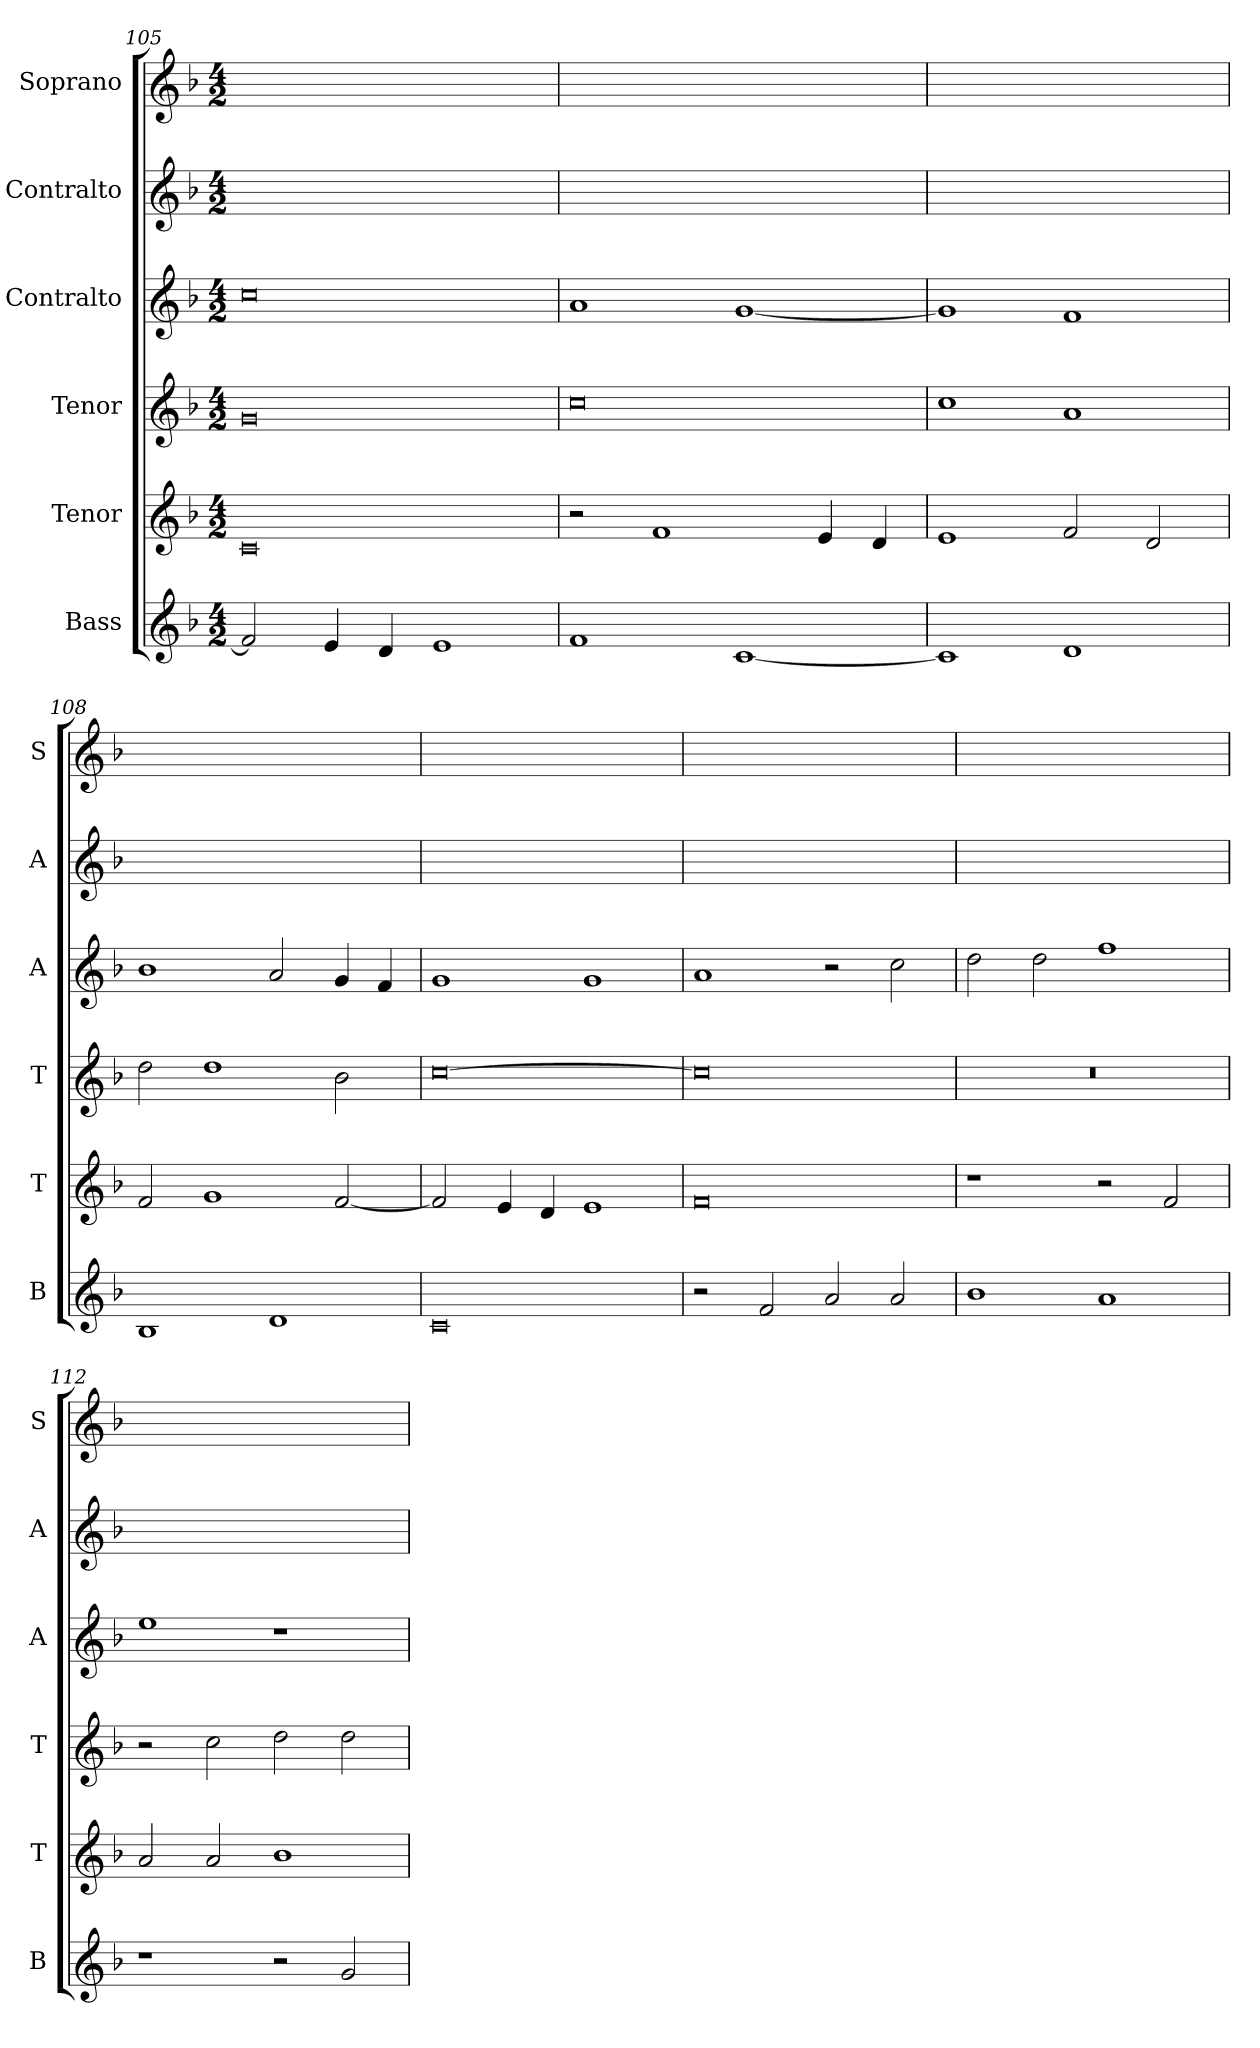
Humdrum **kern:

**kern	**kern	**kern	**kern	**kern	**kern
*part6	*part5	*part4	*part3	*part2	*part1
*staff6	*staff5	*staff4	*staff3	*staff2	*staff1
*I"Bass	*I"Tenor	*I"Tenor	*I"Contralto	*I"Contralto	*I"Soprano
*I'B	*I'T	*I'T	*I'A	*I'A	*I'S
*clefG2	*clefG2	*clefG2	*clefG2	*clefG2	*clefG2
*k[b-]	*k[b-]	*k[b-]	*k[b-]	*k[b-]	*k[b-]
*F:ion	*F:ion	*F:ion	*F:ion	*F:ion	*F:ion
*M4/2	*M4/2	*M4/2	*M4/2	*M4/2	*M4/2
=105	=105	=105	=105	=105	=105
2f]	0c	0g	0cc	0ryy	0ryy
4e	.	.	.	.	.
4d	.	.	.	.	.
1e	.	.	.	.	.
=106	=106	=106	=106	=106	=106
1f	2r	0cc	1a	0ryy	0ryy
.	1f	.	.	.	.
[1c	.	.	[1g	.	.
.	4e	.	.	.	.
.	4d	.	.	.	.
=107	=107	=107	=107	=107	=107
1c]	1e	1cc	1g]	0ryy	0ryy
1d	2f	1a	1f	.	.
.	2d	.	.	.	.
=108	=108	=108	=108	=108	=108
1B-	2f	2dd	1b-	0ryy	0ryy
.	1g	1dd	.	.	.
1d	.	.	2a	.	.
.	[2f	2b-	4g	.	.
.	.	.	4f	.	.
=109	=109	=109	=109	=109	=109
0c	2f]	[0cc	1g	0ryy	0ryy
.	4e	.	.	.	.
.	4d	.	.	.	.
.	1e	.	1g	.	.
=110	=110	=110	=110	=110	=110
2r	0f	0cc]	1a	0ryy	0ryy
2f	.	.	.	.	.
2a	.	.	2r	.	.
2a	.	.	2cc	.	.
=111	=111	=111	=111	=111	=111
1b-	1r	0r	2dd	0ryy	0ryy
.	.	.	2dd	.	.
1a	2r	.	1ff	.	.
.	2f	.	.	.	.
=112	=112	=112	=112	=112	=112
1r	2a	2r	1ee	0ryy	0ryy
.	2a	2cc	.	.	.
2r	1b-	2dd	1r	.	.
2g	.	2dd	.	.	.
=	=	=	=	=	=
*-	*-	*-	*-	*-	*-
